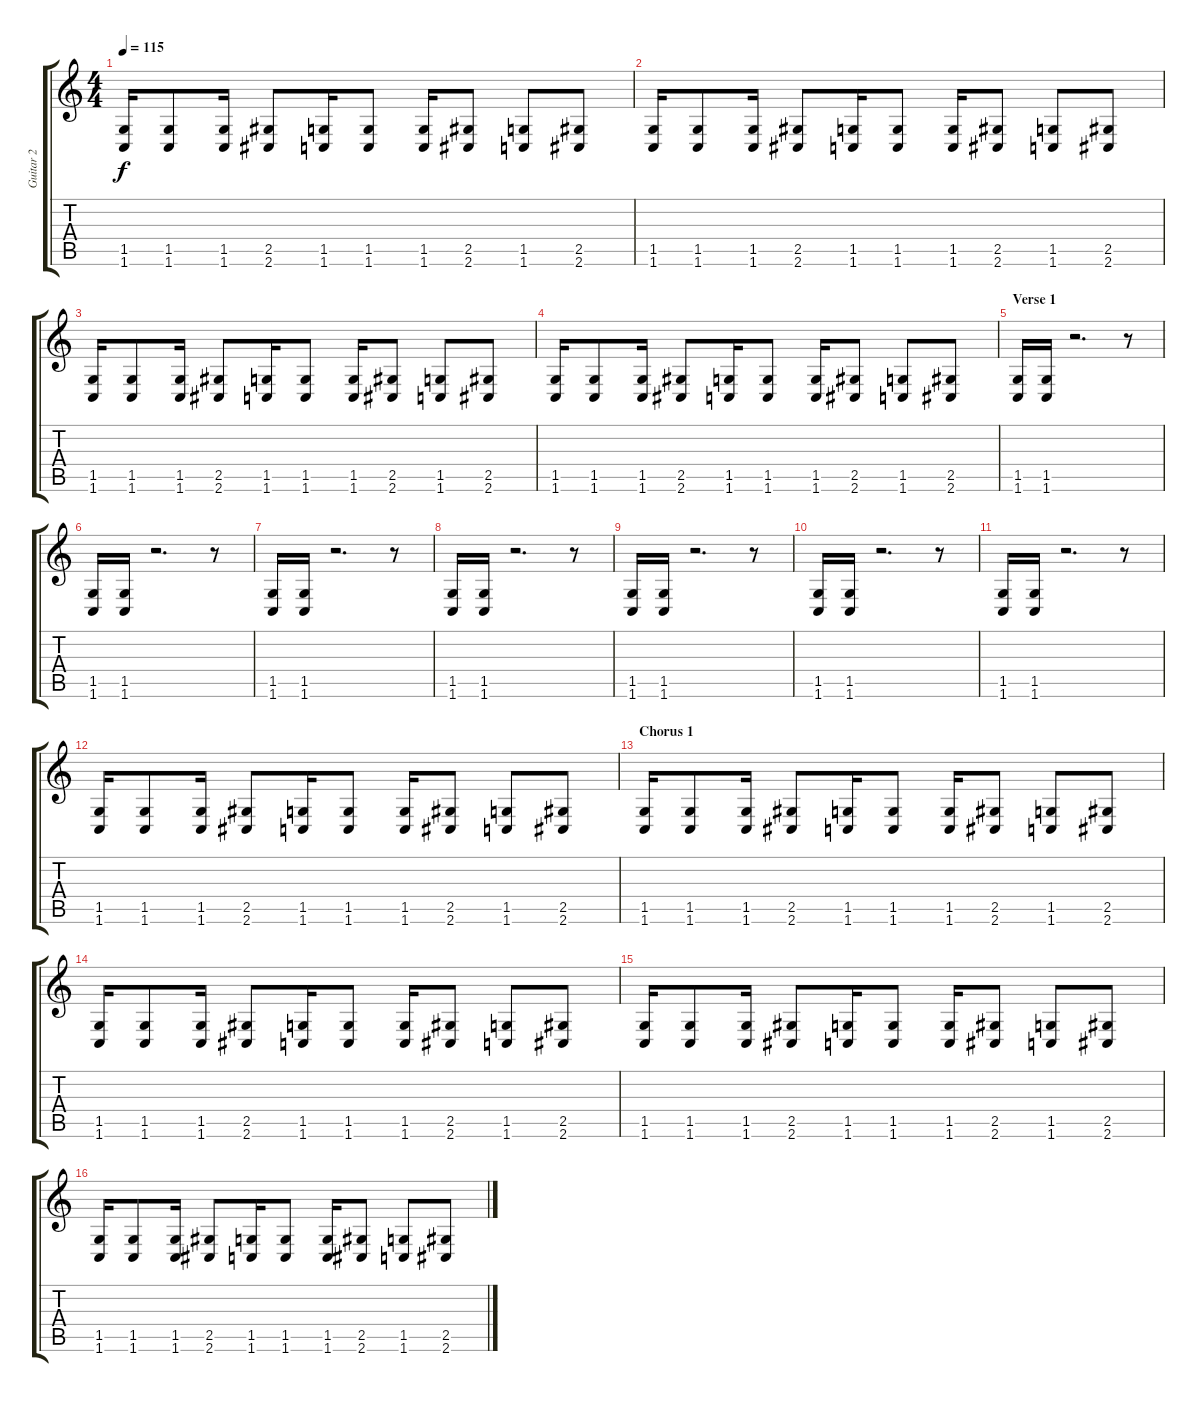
\track ("Guitar 2" "Guitar 2") {instrument distortionguitar}
\staff {score tabs}
\tuning (Db4 Ab3 E3 B2 Gb2 B1) {hide}
\ts (4 4)
\tempo 115
\clef g2
\ks c
(1.5 1.6).16{dy f} (1.5 1.6).8 (1.5 1.6).16 (2.5 2.6).8 (1.5 1.6).16 (1.5 1.6).8 (1.5 1.6).16 (2.5 2.6).8 (1.5 1.6).8 (2.5 2.6).8 |
(1.5 1.6).16 (1.5 1.6).8 (1.5 1.6).16 (2.5 2.6).8 (1.5 1.6).16 (1.5 1.6).8 (1.5 1.6).16 (2.5 2.6).8 (1.5 1.6).8 (2.5 2.6).8 |
(1.5 1.6).16 (1.5 1.6).8 (1.5 1.6).16 (2.5 2.6).8 (1.5 1.6).16 (1.5 1.6).8 (1.5 1.6).16 (2.5 2.6).8 (1.5 1.6).8 (2.5 2.6).8 |
(1.5 1.6).16 (1.5 1.6).8 (1.5 1.6).16 (2.5 2.6).8 (1.5 1.6).16 (1.5 1.6).8 (1.5 1.6).16 (2.5 2.6).8 (1.5 1.6).8 (2.5 2.6).8 |
\section ("" "Verse 1")
(1.5 1.6).16{balance 8} (1.5 1.6).16 r.2{d} r.8 |
(1.5 1.6).16 (1.5 1.6).16 r.2{d} r.8 |
(1.5 1.6).16 (1.5 1.6).16 r.2{d} r.8 |
(1.5 1.6).16 (1.5 1.6).16 r.2{d} r.8 |
(1.5 1.6).16 (1.5 1.6).16 r.2{d} r.8 |
(1.5 1.6).16 (1.5 1.6).16 r.2{d} r.8 |
(1.5 1.6).16 (1.5 1.6).16 r.2{d} r.8 |
(1.5 1.6).16{balance 5} (1.5 1.6).8 (1.5 1.6).16 (2.5 2.6).8 (1.5 1.6).16 (1.5 1.6).8 (1.5 1.6).16 (2.5 2.6).8 (1.5 1.6).8 (2.5 2.6).8 |
\section ("" "Chorus 1")
(1.5 1.6).16 (1.5 1.6).8 (1.5 1.6).16 (2.5 2.6).8 (1.5 1.6).16 (1.5 1.6).8 (1.5 1.6).16 (2.5 2.6).8 (1.5 1.6).8 (2.5 2.6).8 |
(1.5 1.6).16 (1.5 1.6).8 (1.5 1.6).16 (2.5 2.6).8 (1.5 1.6).16 (1.5 1.6).8 (1.5 1.6).16 (2.5 2.6).8 (1.5 1.6).8 (2.5 2.6).8 |
(1.5 1.6).16 (1.5 1.6).8 (1.5 1.6).16 (2.5 2.6).8 (1.5 1.6).16 (1.5 1.6).8 (1.5 1.6).16 (2.5 2.6).8 (1.5 1.6).8 (2.5 2.6).8 |
(1.5 1.6).16 (1.5 1.6).8 (1.5 1.6).16 (2.5 2.6).8 (1.5 1.6).16 (1.5 1.6).8 (1.5 1.6).16 (2.5 2.6).8 (1.5 1.6).8 (2.5 2.6).8
